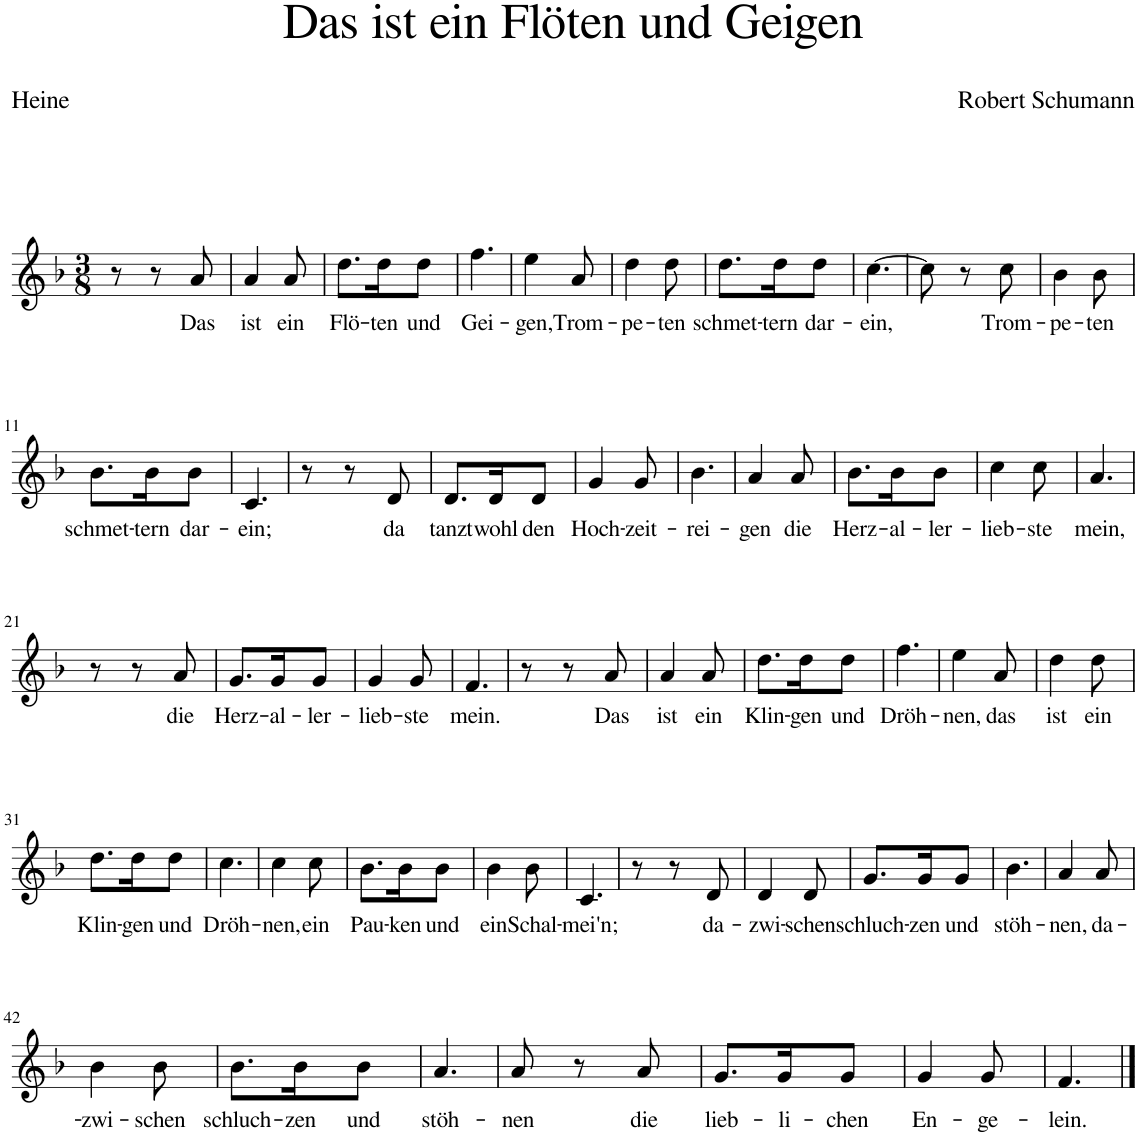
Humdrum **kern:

**kern	**text
*part1	*part1
*staff1	*staff1
*I"Piano	*
*I'Pno	*
*clefG2	*
*k[b-]	*
*M3/8	*
=1	=1
8r	.
8r	.
!	!LO:LY:b
8a/	Das
=2	=2
!	!LO:LY:b
4a/	ist
!	!LO:LY:b
8a/	ein
=3	=3
!	!LO:LY:b
8.dd\L	Flö-
!	!LO:LY:b
16dd\K	-ten
!	!LO:LY:b
8dd\J	und
=4	=4
!	!LO:LY:b
4.ff\	Gei-
=5	=5
!	!LO:LY:b
4ee\	-gen,
!	!LO:LY:b
8a/	Trom-
=6	=6
!	!LO:LY:b
4dd\	-pe-
!	!LO:LY:b
8dd\	-ten
=7	=7
!	!LO:LY:b
8.dd\L	schmet-
!	!LO:LY:b
16dd\K	-tern
!	!LO:LY:b
8dd\J	dar-
=8	=8
!	!LO:LY:b
[4.cc\	-ein,
=9	=9
8cc\]	.
8r	.
!	!LO:LY:b
8cc\	Trom-
=10	=10
!	!LO:LY:b
4b-\	-pe-
!	!LO:LY:b
8b-\	-ten
!!LO:LB:g=z
=11	=11
!	!LO:LY:b
8.b-\L	schmet-
!	!LO:LY:b
16b-\K	-tern
!	!LO:LY:b
8b-\J	dar-
=12	=12
!	!LO:LY:b
4.c/	-ein;
=13	=13
8r	.
8r	.
!	!LO:LY:b
8d/	da
=14	=14
!	!LO:LY:b
8.d/L	tanzt
!	!LO:LY:b
16d/K	wohl
!	!LO:LY:b
8d/J	den
=15	=15
!	!LO:LY:b
4g/	Hoch-
!	!LO:LY:b
8g/	-zeit-
=16	=16
!	!LO:LY:b
4.b-\	-rei-
=17	=17
!	!LO:LY:b
4a/	-gen
!	!LO:LY:b
8a/	die
=18	=18
!	!LO:LY:b
8.b-\L	Herz-
!	!LO:LY:b
16b-\K	-al-
!	!LO:LY:b
8b-\J	-ler-
=19	=19
!	!LO:LY:b
4cc\	-lieb-
!	!LO:LY:b
8cc\	-ste
=20	=20
!	!LO:LY:b
4.a/	mein,
!!LO:LB:g=z
=21	=21
8r	.
8r	.
!	!LO:LY:b
8a/	die
=22	=22
!	!LO:LY:b
8.g/L	Herz-
!	!LO:LY:b
16g/K	-al-
!	!LO:LY:b
8g/J	-ler-
=23	=23
!	!LO:LY:b
4g/	-lieb-
!	!LO:LY:b
8g/	-ste
=24	=24
!	!LO:LY:b
4.f/	mein.
=25	=25
8r	.
8r	.
!	!LO:LY:b
8a/	Das
=26	=26
!	!LO:LY:b
4a/	ist
!	!LO:LY:b
8a/	ein
=27	=27
!	!LO:LY:b
8.dd\L	Klin-
!	!LO:LY:b
16dd\K	-gen
!	!LO:LY:b
8dd\J	und
=28	=28
!	!LO:LY:b
4.ff\	Dröh-
=29	=29
!	!LO:LY:b
4ee\	-nen,
!	!LO:LY:b
8a/	das
=30	=30
!	!LO:LY:b
4dd\	ist
!	!LO:LY:b
8dd\	ein
!!LO:LB:g=z
=31	=31
!	!LO:LY:b
8.dd\L	Klin-
!	!LO:LY:b
16dd\K	-gen
!	!LO:LY:b
8dd\J	und
=32	=32
!	!LO:LY:b
4.cc\	Dröh-
=33	=33
!	!LO:LY:b
4cc\	-nen,
!	!LO:LY:b
8cc\	ein
=34	=34
!	!LO:LY:b
8.b-\L	Pau-
!	!LO:LY:b
16b-\K	-ken
!	!LO:LY:b
8b-\J	und
=35	=35
!	!LO:LY:b
4b-\	ein
!	!LO:LY:b
8b-\	Schal-
=36	=36
!	!LO:LY:b
4.c/	-mei'n;
=37	=37
8r	.
8r	.
!	!LO:LY:b
8d/	da-
=38	=38
!	!LO:LY:b
4d/	-zwi-
!	!LO:LY:b
8d/	-schen
=39	=39
!	!LO:LY:b
8.g/L	schluch-
!	!LO:LY:b
16g/K	-zen
!	!LO:LY:b
8g/J	und
=40	=40
!	!LO:LY:b
4.b-\	stöh-
=41	=41
!	!LO:LY:b
4a/	-nen,
!	!LO:LY:b
8a/	da-
!!LO:LB:g=z
=42	=42
!	!LO:LY:b
4b-\	-zwi-
!	!LO:LY:b
8b-\	-schen
=43	=43
!	!LO:LY:b
8.b-\L	schluch-
!	!LO:LY:b
16b-\K	-zen
!	!LO:LY:b
8b-\J	und
=44	=44
!	!LO:LY:b
4.a/	stöh-
=45	=45
!	!LO:LY:b
8a/	-nen
8r	.
!	!LO:LY:b
8a/	die
=46	=46
!	!LO:LY:b
8.g/L	lieb-
!	!LO:LY:b
16g/K	-li-
!	!LO:LY:b
8g/J	-chen
=47	=47
!	!LO:LY:b
4g/	En-
!	!LO:LY:b
8g/	-ge-
=48	=48
!	!LO:LY:b
4.f/	-lein.
==	==
*-	*-
